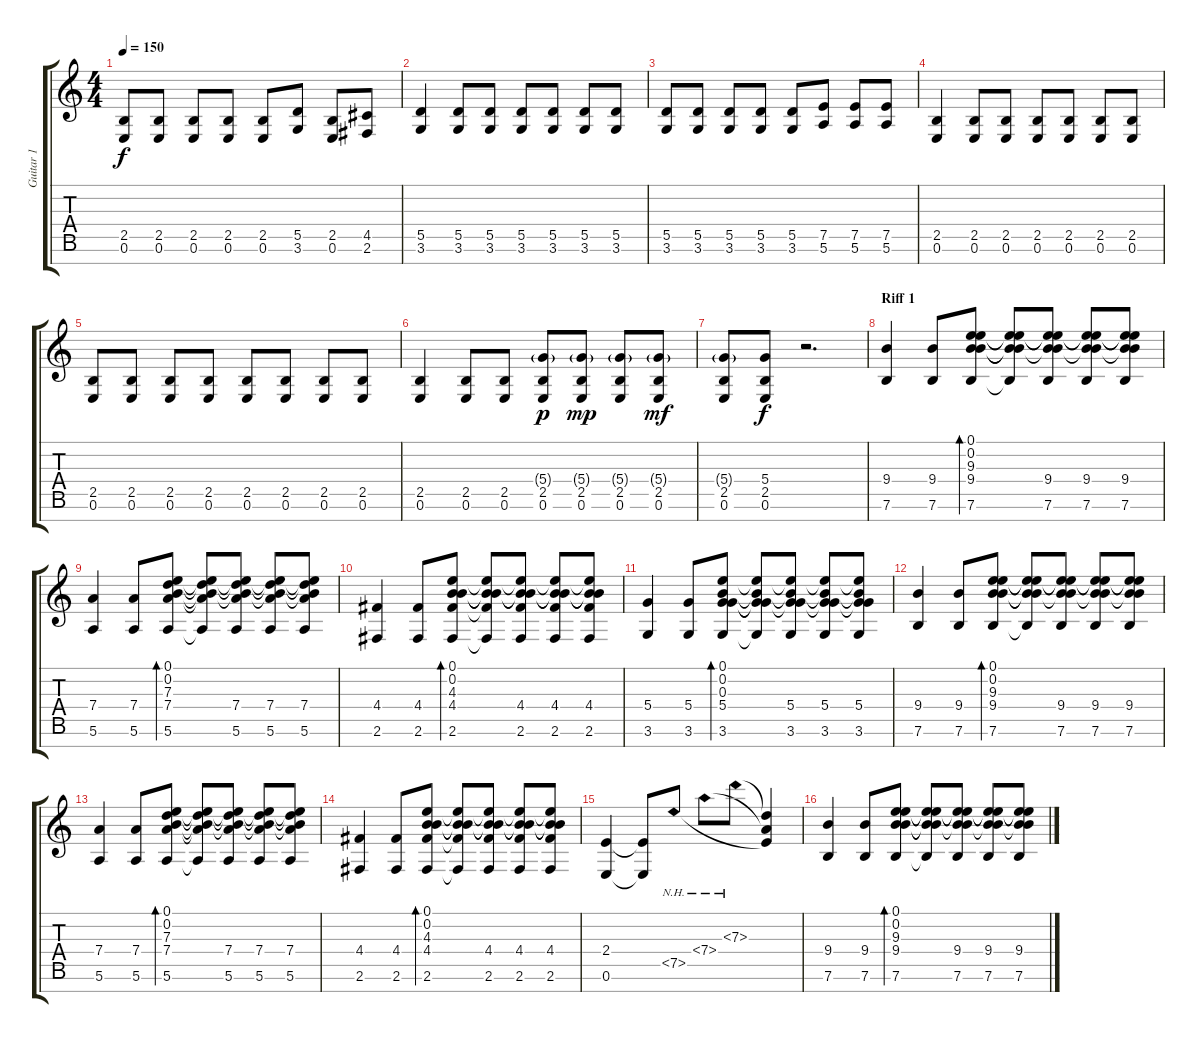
\track ("Guitar 1" "Guitar 1") {instrument distortionguitar}
\staff {score tabs}
\tuning (E4 B3 G3 D3 A2 E2 B1) {hide}
\ts (4 4)
\tempo 150
\clef g2
\ks c
(2.5 0.6).8{dy f} (2.5 0.6).8 (2.5 0.6).8 (2.5 0.6).8 (2.5 0.6).8 (5.5 3.6).8 (2.5 0.6).8 (4.5 2.6).8 |
(5.5 3.6).4 (5.5 3.6).8 (5.5 3.6).8 (5.5 3.6).8 (5.5 3.6).8 (5.5 3.6).8 (5.5 3.6).8 |
(5.5 3.6).8 (5.5 3.6).8 (5.5 3.6).8 (5.5 3.6).8 (5.5 3.6).8 (7.5 5.6).8 (7.5 5.6).8 (7.5 5.6).8 |
(2.5 0.6).4 (2.5 0.6).8 (2.5 0.6).8 (2.5 0.6).8 (2.5 0.6).8 (2.5 0.6).8 (2.5 0.6).8 |
(2.5 0.6).8 (2.5 0.6).8 (2.5 0.6).8 (2.5 0.6).8 (2.5 0.6).8 (2.5 0.6).8 (2.5 0.6).8 (2.5 0.6).8 |
(2.5 0.6).4 (2.5 0.6).8 (2.5 0.6).8 (5.4{g} 2.5 0.6).8{dy p} (5.4{g} 2.5 0.6).8{dy mp} (5.4{g} 2.5 0.6).8 (5.4{g} 2.5 0.6).8{dy mf} |
(5.4{g} 2.5 0.6).8 (5.4 2.5 0.6).8{dy f} r.2{d} |
\section ("" "Riff 1")
(9.4 7.6).4 (9.4 7.6).8 (0.1 0.2 9.3 9.4 7.6).8{bd 120} (0.1{t} 0.2{t} 9.3{t} 9.4{t} 7.6{t}).8 (0.1{t} 0.2{t} 9.3{t} 9.4 7.6).8 (0.1{t} 0.2{t} 9.3{t} 9.4 7.6).8 (0.1{t} 0.2{t} 9.3{t} 9.4 7.6).8 |
(7.4 5.6).4 (7.4 5.6).8 (0.1 0.2 7.3 7.4 5.6).8{bd 120} (0.1{t} 0.2{t} 7.3{t} 7.4{t} 5.6{t}).8 (0.1{t} 0.2{t} 7.3{t} 7.4 5.6).8 (0.1{t} 0.2{t} 7.3{t} 7.4 5.6).8 (0.1{t} 0.2{t} 7.3{t} 7.4 5.6).8 |
(4.4 2.6).4 (4.4 2.6).8 (0.1 0.2 4.3 4.4 2.6).8{bd 120} (0.1{t} 0.2{t} 4.3{t} 4.4{t} 2.6{t}).8 (0.1{t} 0.2{t} 4.3{t} 4.4 2.6).8 (0.1{t} 0.2{t} 4.3{t} 4.4 2.6).8 (0.1{t} 0.2{t} 4.3{t} 4.4 2.6).8 |
(5.4 3.6).4 (5.4 3.6).8 (0.1 0.2 0.3 5.4 3.6).8{bd 120} (0.1{t} 0.2{t} 0.3{t} 5.4{t} 3.6{t}).8 (0.1{t} 0.2{t} 0.3{t} 5.4 3.6).8 (0.1{t} 0.2{t} 0.3{t} 5.4 3.6).8 (0.1{t} 0.2{t} 0.3{t} 5.4 3.6).8 |
(9.4 7.6).4 (9.4 7.6).8 (0.1 0.2 9.3 9.4 7.6).8{bd 120} (0.1{t} 0.2{t} 9.3{t} 9.4{t} 7.6{t}).8 (0.1{t} 0.2{t} 9.3{t} 9.4 7.6).8 (0.1{t} 0.2{t} 9.3{t} 9.4 7.6).8 (0.1{t} 0.2{t} 9.3{t} 9.4 7.6).8 |
(7.4 5.6).4 (7.4 5.6).8 (0.1 0.2 7.3 7.4 5.6).8{bd 120} (0.1{t} 0.2{t} 7.3{t} 7.4{t} 5.6{t}).8 (0.1{t} 0.2{t} 7.3{t} 7.4 5.6).8 (0.1{t} 0.2{t} 7.3{t} 7.4 5.6).8 (0.1{t} 0.2{t} 7.3{t} 7.4 5.6).8 |
(4.4 2.6).4 (4.4 2.6).8 (0.1 0.2 4.3 4.4 2.6).8{bd 120} (0.1{t} 0.2{t} 4.3{t} 4.4{t} 2.6{t}).8 (0.1{t} 0.2{t} 4.3{t} 4.4 2.6).8 (0.1{t} 0.2{t} 4.3{t} 4.4 2.6).8 (0.1{t} 0.2{t} 4.3{t} 4.4 2.6).8 |
(2.4 0.6).4 (2.4{t} 0.6{t}).8 7.5{nh}.8 7.4{nh}.8 7.3{nh}.8 (7.3{t} 7.4{t} 7.5{t}).4 |
(9.4 7.6).4 (9.4 7.6).8 (0.1 0.2 9.3 9.4 7.6).8{bd 120} (0.1{t} 0.2{t} 9.3{t} 9.4{t} 7.6{t}).8 (0.1{t} 0.2{t} 9.3{t} 9.4 7.6).8 (0.1{t} 0.2{t} 9.3{t} 9.4 7.6).8 (0.1{t} 0.2{t} 9.3{t} 9.4 7.6).8
